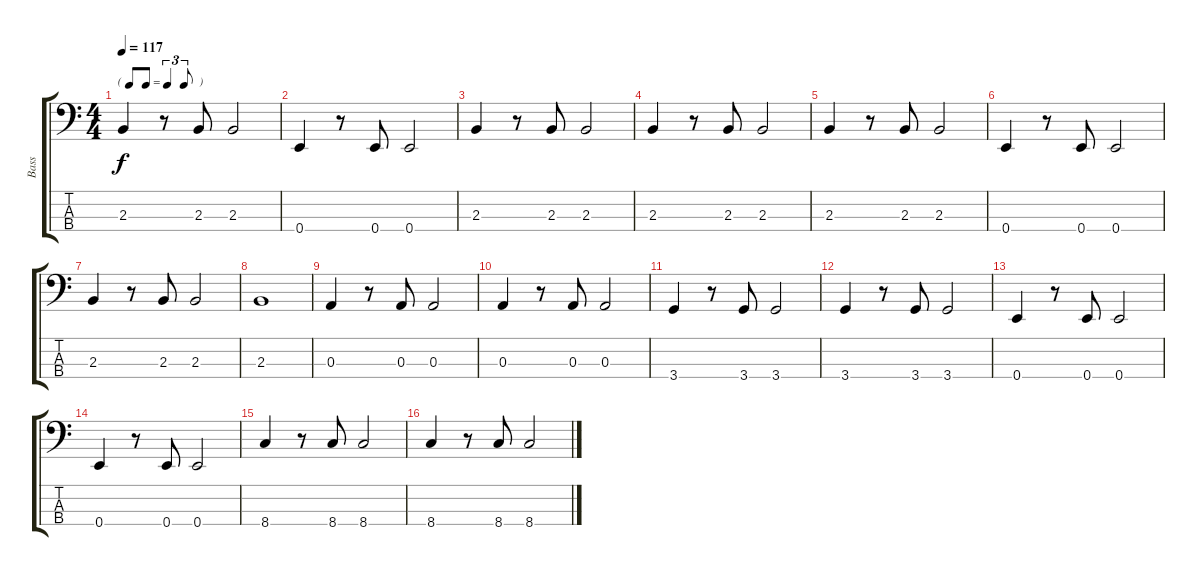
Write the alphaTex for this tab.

\track ("Bass" "Bass") {instrument electricbassfinger}
\staff {score tabs}
\tuning (G2 D2 A1 E1) {hide}
\ts (4 4)
\tf triplet8th
\tempo 117
\clef f4
\ks c
2.3.4{dy f} r.8 2.3.8 2.3.2 |
0.4.4 r.8 0.4.8 0.4.2 |
2.3.4 r.8 2.3.8 2.3.2 |
2.3.4 r.8 2.3.8 2.3.2 |
2.3.4 r.8 2.3.8 2.3.2 |
0.4.4 r.8 0.4.8 0.4.2 |
2.3.4 r.8 2.3.8 2.3.2 |
2.3.1 |
0.3.4 r.8 0.3.8 0.3.2 |
0.3.4 r.8 0.3.8 0.3.2 |
3.4.4 r.8 3.4.8 3.4.2 |
3.4.4 r.8 3.4.8 3.4.2 |
0.4.4 r.8 0.4.8 0.4.2 |
0.4.4 r.8 0.4.8 0.4.2 |
8.4.4 r.8 8.4.8 8.4.2 |
8.4.4 r.8 8.4.8 8.4.2
